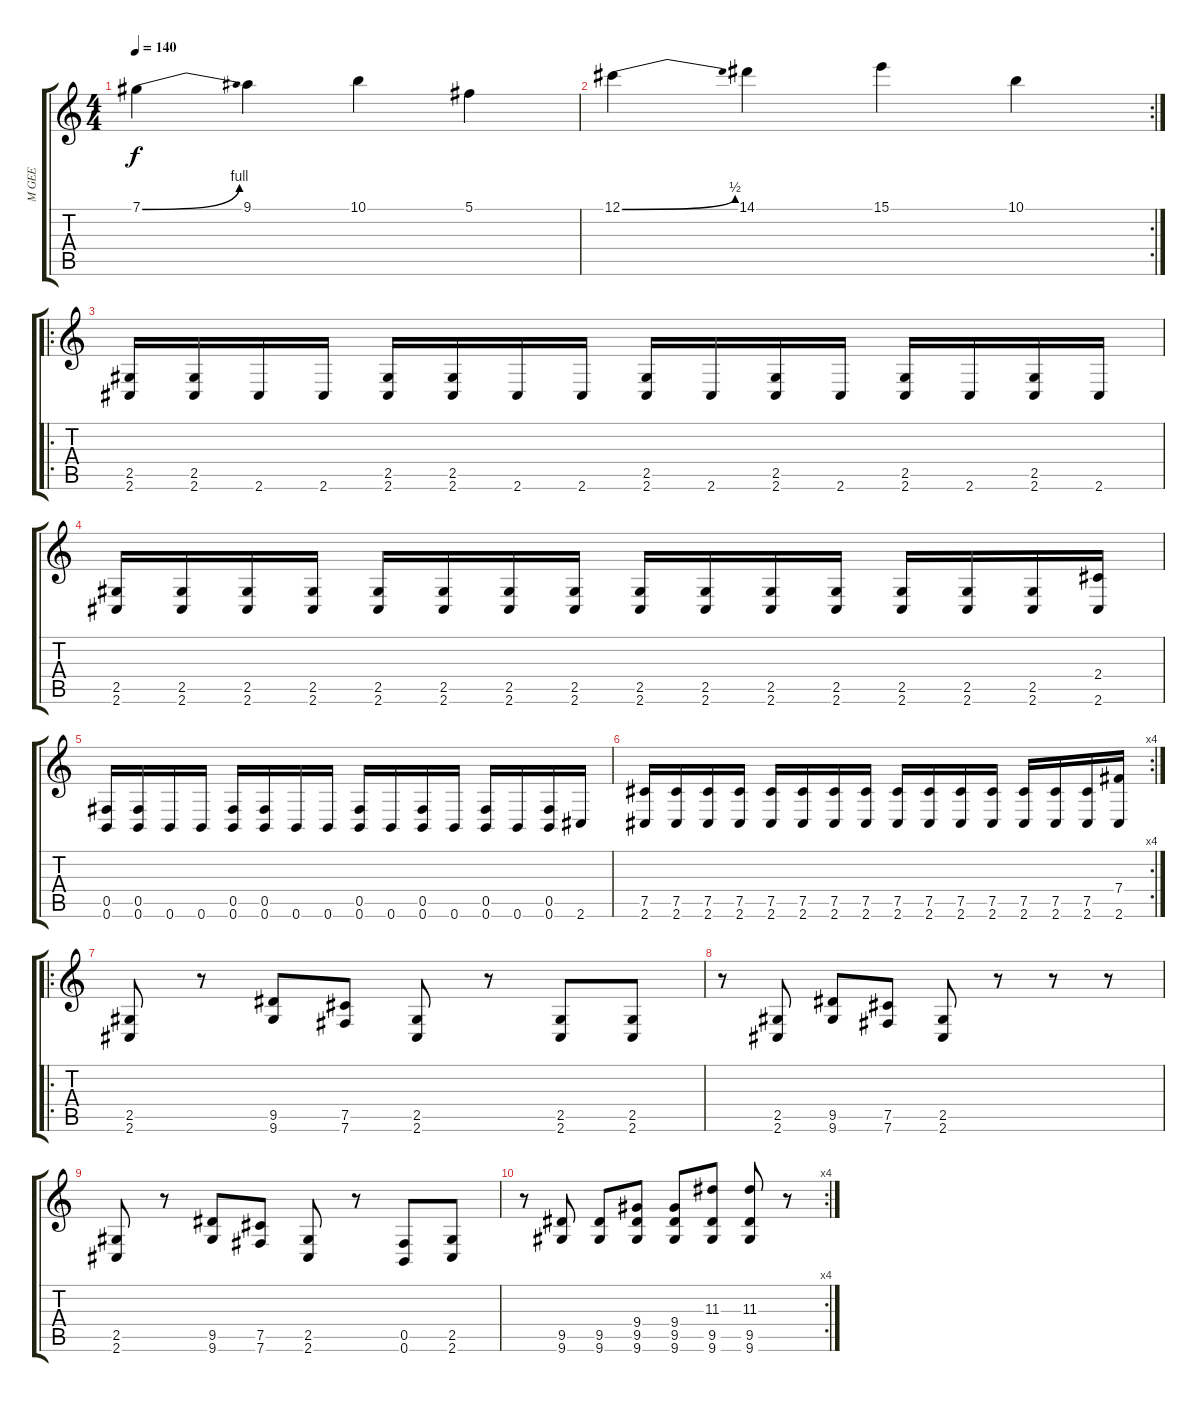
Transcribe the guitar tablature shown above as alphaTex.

\track ("M GEE" "M GEE") {instrument distortionguitar}
\staff {score tabs}
\tuning (Db4 Ab3 E3 B2 Gb2 B1) {hide}
\ts (4 4)
\tempo 140
\clef g2
\ks c
7.1{be (bend 0 0 60 4)}.4{dy f} 9.1.4 10.1.4 5.1.4 |
\rc 2
12.1{be (bend 0 0 60 2)}.4 14.1.4 15.1.4 10.1.4 |
\ro
(2.5 2.6).16 (2.5 2.6).16 2.6.16 2.6.16 (2.5 2.6).16 (2.5 2.6).16 2.6.16 2.6.16 (2.5 2.6).16 2.6.16 (2.5 2.6).16 2.6.16 (2.5 2.6).16 2.6.16 (2.5 2.6).16 2.6.16 |
(2.5 2.6).16 (2.5 2.6).16 (2.5 2.6).16 (2.5 2.6).16 (2.5 2.6).16 (2.5 2.6).16 (2.5 2.6).16 (2.5 2.6).16 (2.5 2.6).16 (2.5 2.6).16 (2.5 2.6).16 (2.5 2.6).16 (2.5 2.6).16 (2.5 2.6).16 (2.5 2.6).16 (2.4 2.6).16 |
(0.5 0.6).16 (0.5 0.6).16 0.6.16 0.6.16 (0.5 0.6).16 (0.5 0.6).16 0.6.16 0.6.16 (0.5 0.6).16 0.6.16 (0.5 0.6).16 0.6.16 (0.5 0.6).16 0.6.16 (0.5 0.6).16 2.6.16 |
\rc 4
(7.5 2.6).16 (7.5 2.6).16 (7.5 2.6).16 (7.5 2.6).16 (7.5 2.6).16 (7.5 2.6).16 (7.5 2.6).16 (7.5 2.6).16 (7.5 2.6).16 (7.5 2.6).16 (7.5 2.6).16 (7.5 2.6).16 (7.5 2.6).16 (7.5 2.6).16 (7.5 2.6).16 (7.4 2.6).16 |
\ro
(2.5 2.6).8 r.8 (9.5 9.6).8 (7.5 7.6).8 (2.5 2.6).8 r.8 (2.5 2.6).8 (2.5 2.6).8 |
r.8 (2.5 2.6).8 (9.5 9.6).8 (7.5 7.6).8 (2.5 2.6).8 r.8 r.8 r.8 |
(2.5 2.6).8 r.8 (9.5 9.6).8 (7.5 7.6).8 (2.5 2.6).8 r.8 (0.5 0.6).8 (2.5 2.6).8 |
\rc 4
r.8 (9.5 9.6).8 (9.5 9.6).8 (9.4 9.5 9.6).8 (9.4 9.5 9.6).8 (11.3 9.5 9.6).8 (11.3 9.5 9.6).8 r.8
